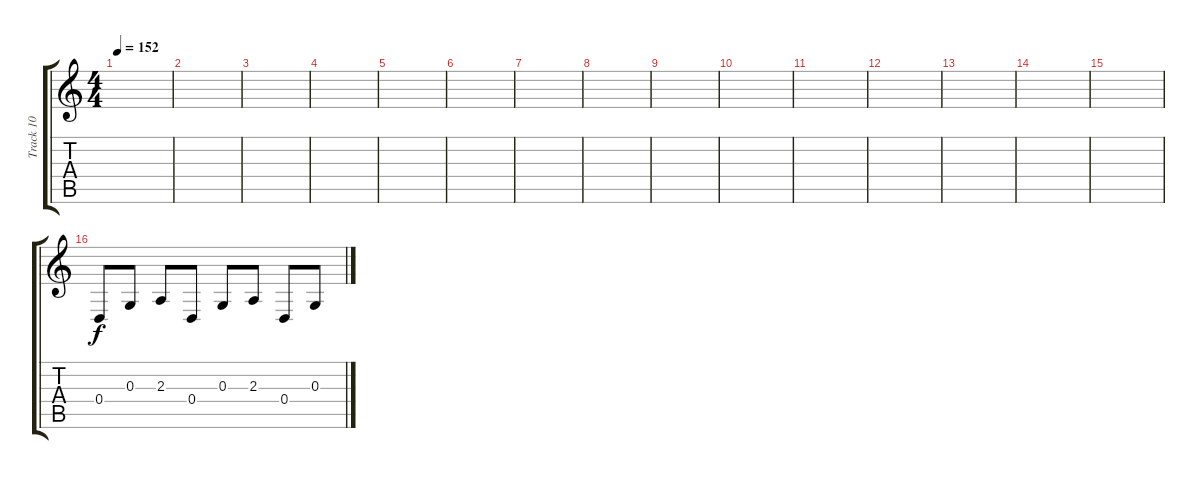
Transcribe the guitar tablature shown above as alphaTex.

\track ("Track 10" "Track 10") {instrument churchorgan}
\staff {score tabs}
\tuning (E4 B3 G3 D3 A2 E2) {hide}
\ts (4 4)
\tempo 152
\clef g2
\ks c
|
|
|
|
|
|
|
|
|
|
|
|
|
|
|
0.4.8{volume 5} 0.3.8 2.3.8 0.4.8 0.3.8 2.3.8 0.4.8 0.3.8
